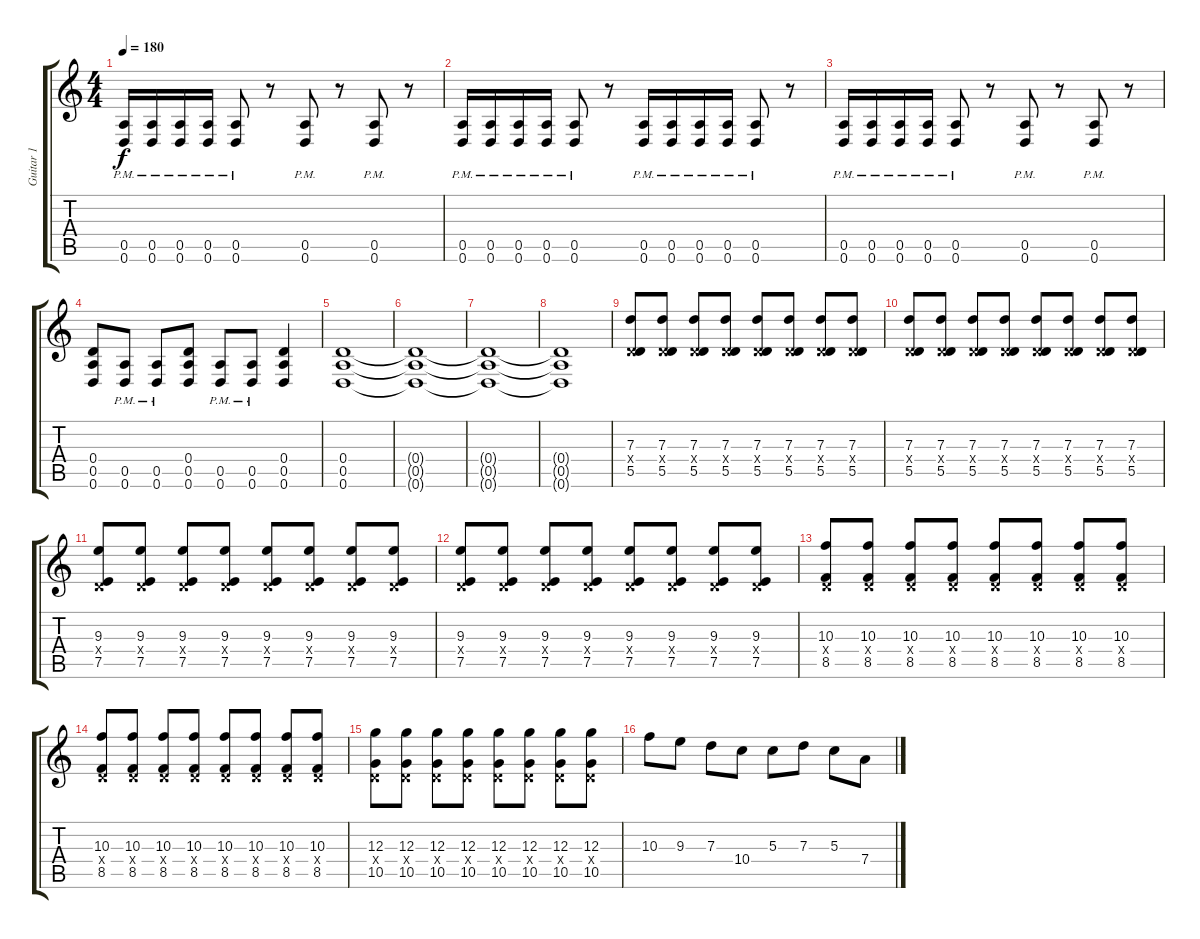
\track ("Guitar 1" "Guitar 1") {instrument distortionguitar}
\staff {score tabs}
\tuning (E4 B3 G3 D3 A2 D2) {hide}
\ts (4 4)
\tempo 180
\clef g2
\ks c
(0.5{pm} 0.6{pm}).16{dy f} (0.5{pm} 0.6{pm}).16 (0.5{pm} 0.6{pm}).16 (0.5{pm} 0.6{pm}).16 (0.5{pm} 0.6{pm}).8 r.8 (0.5{pm} 0.6{pm}).8 r.8 (0.5{pm} 0.6{pm}).8 r.8 |
(0.5{pm} 0.6{pm}).16 (0.5{pm} 0.6{pm}).16 (0.5{pm} 0.6{pm}).16 (0.5{pm} 0.6{pm}).16 (0.5{pm} 0.6{pm}).8 r.8 (0.5{pm} 0.6{pm}).16 (0.5{pm} 0.6{pm}).16 (0.5{pm} 0.6{pm}).16 (0.5{pm} 0.6{pm}).16 (0.5{pm} 0.6{pm}).8 r.8 |
(0.5{pm} 0.6{pm}).16 (0.5{pm} 0.6{pm}).16 (0.5{pm} 0.6{pm}).16 (0.5{pm} 0.6{pm}).16 (0.5{pm} 0.6{pm}).8 r.8 (0.5{pm} 0.6{pm}).8 r.8 (0.5{pm} 0.6{pm}).8 r.8 |
(0.4 0.5 0.6).8 (0.5{pm} 0.6{pm}).8 (0.5{pm} 0.6{pm}).8 (0.4 0.5 0.6).8 (0.5{pm} 0.6{pm}).8 (0.5{pm} 0.6{pm}).8 (0.4 0.5 0.6).4 |
(0.4 0.5 0.6).1{volume 8} |
(0.4{t} 0.5{t} 0.6{t}).1 |
(0.4{t} 0.5{t} 0.6{t}).1 |
(0.4{t} 0.5{t} 0.6{t}).1 |
(7.3 0.4{x} 5.5).8{volume 13} (7.3 0.4{x} 5.5).8 (7.3 0.4{x} 5.5).8 (7.3 0.4{x} 5.5).8 (7.3 0.4{x} 5.5).8 (7.3 0.4{x} 5.5).8 (7.3 0.4{x} 5.5).8 (7.3 0.4{x} 5.5).8 |
(7.3 0.4{x} 5.5).8 (7.3 0.4{x} 5.5).8 (7.3 0.4{x} 5.5).8 (7.3 0.4{x} 5.5).8 (7.3 0.4{x} 5.5).8 (7.3 0.4{x} 5.5).8 (7.3 0.4{x} 5.5).8 (7.3 0.4{x} 5.5).8 |
(9.3 0.4{x} 7.5).8 (9.3 0.4{x} 7.5).8 (9.3 0.4{x} 7.5).8 (9.3 0.4{x} 7.5).8 (9.3 0.4{x} 7.5).8 (9.3 0.4{x} 7.5).8 (9.3 0.4{x} 7.5).8 (9.3 0.4{x} 7.5).8 |
(9.3 0.4{x} 7.5).8 (9.3 0.4{x} 7.5).8 (9.3 0.4{x} 7.5).8 (9.3 0.4{x} 7.5).8 (9.3 0.4{x} 7.5).8 (9.3 0.4{x} 7.5).8 (9.3 0.4{x} 7.5).8 (9.3 0.4{x} 7.5).8 |
(10.3 0.4{x} 8.5).8 (10.3 0.4{x} 8.5).8 (10.3 0.4{x} 8.5).8 (10.3 0.4{x} 8.5).8 (10.3 0.4{x} 8.5).8 (10.3 0.4{x} 8.5).8 (10.3 0.4{x} 8.5).8 (10.3 0.4{x} 8.5).8 |
(10.3 0.4{x} 8.5).8 (10.3 0.4{x} 8.5).8 (10.3 0.4{x} 8.5).8 (10.3 0.4{x} 8.5).8 (10.3 0.4{x} 8.5).8 (10.3 0.4{x} 8.5).8 (10.3 0.4{x} 8.5).8 (10.3 0.4{x} 8.5).8 |
(12.3 0.4{x} 10.5).8 (12.3 0.4{x} 10.5).8 (12.3 0.4{x} 10.5).8 (12.3 0.4{x} 10.5).8 (12.3 0.4{x} 10.5).8 (12.3 0.4{x} 10.5).8 (12.3 0.4{x} 10.5).8 (12.3 0.4{x} 10.5).8 |
10.3.8 9.3.8 7.3.8 10.4.8 5.3.8 7.3.8 5.3.8 7.4.8
